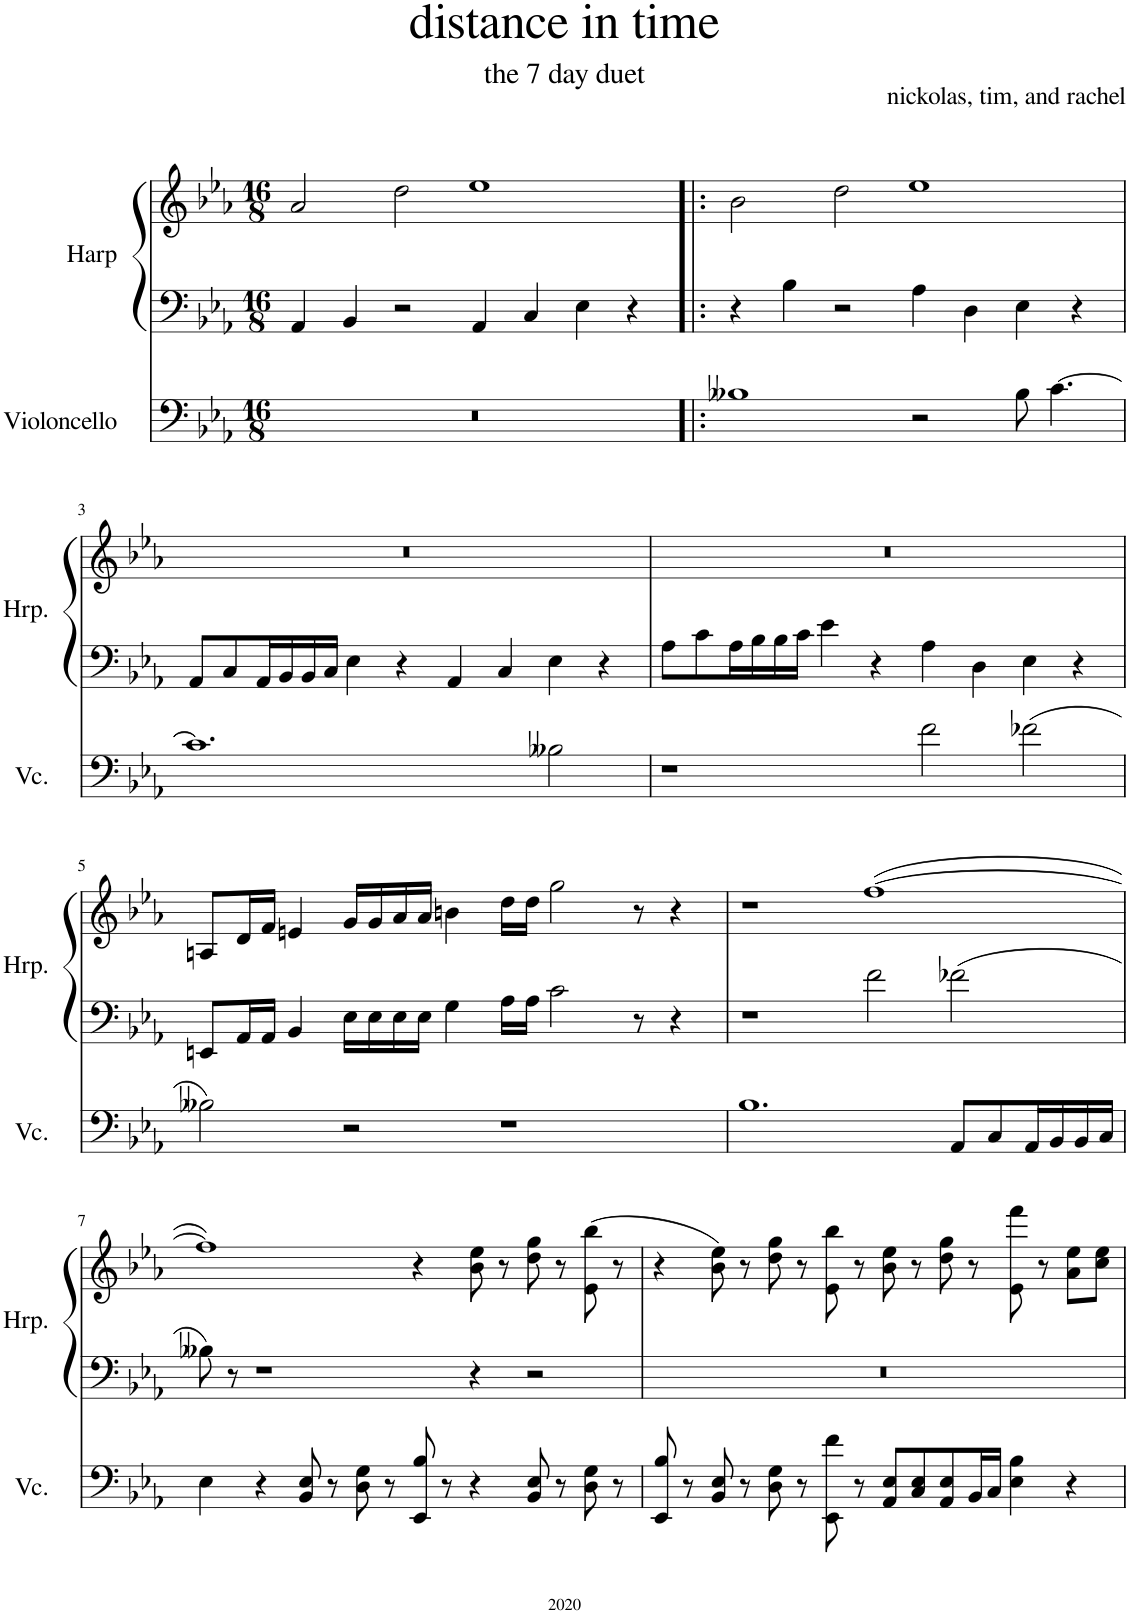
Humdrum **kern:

**kern	**kern	**kern
*part2	*part1	*part1
*staff3	*staff2	*staff1
*I"Violoncello	*I"Harp	*
*I'Vc.	*I'Hrp.	*
*clefF4	*clefF4	*clefG2
*k[b-e-a-]	*k[b-e-a-]	*k[b-e-a-]
*M16/8	*M16/8	*M16/8
=1	=1	=1
0r	4AA-/	2a-/
.	4BB-/	.
.	2r	2dd\
.	4AA-/	1ee-
.	4C/	.
.	4E-\	.
.	4r	.
=2!|:	=2!|:	=2!|:
1B--X	4r	2b-\
.	4B-\	.
.	2r	2dd\
2r	4A-\	1ee-
.	4D\	.
8B--\	4E-\	.
[4.c\	.	.
.	4r	.
!!LO:LB:g=z
=3	=3	=3
1.c]	8AA-/L	0r
.	8C/	.
.	16AA-/L	.
.	16BB-/	.
.	16BB-/	.
.	16C/JJ	.
.	4E-\	.
.	4r	.
.	4AA-/	.
.	4C/	.
2B--X\	4E-\	.
.	4r	.
=4	=4	=4
1r	8A-\L	0r
.	8c\	.
.	16A-\L	.
.	16B-\	.
.	16B-\	.
.	16c\JJ	.
.	4e-\	.
.	4r	.
2f\	4A-\	.
.	4D\	.
(2f-X\	4E-\	.
.	4r	.
!!LO:LB:g=z
=5	=5	=5
2B--X\)	8EEn/L	8An/L
.	16AA-/L	16d/L
.	16AA-/JJ	16f/JJ
.	4BB-/	4en/
2r	16E-\LL	16g/LL
.	16E-\	16g/
.	16E-\	16a-/
.	16E-\JJ	16a-/JJ
.	4G\	4bn\
1r	16A-\LL	16dd\LL
.	16A-\JJ	16dd\JJ
.	2c\	2gg\
.	8r	8r
.	4r	4r
=6	=6	=6
1.B-	1r	1r
.	2f\	([1ff
8AA-/L	2f-X\	.
8C/	.	.
16AA-/L	.	.
16BB-/	.	.
16BB-/	.	.
16C/JJ	.	.
!!LO:LB:g=z
=7	=7	=7
4E-\	8B--X\	1ff])
.	8r	.
4r	1r	.
8BB-/ 8E-/	.	.
8r	.	.
8D\ 8G\	.	.
8r	.	.
8EE-/ 8B-/	.	4r
8r	.	.
4r	4r	8b-\ 8ee-\
.	.	8r
8BB-/ 8E-/	2r	8dd\ 8gg\
8r	.	8r
8D\ 8G\	.	(8e-\ 8bb-\
8r	.	8r
=8	=8	=8
8EE-/ 8B-/	0r	4r
8r	.	.
8BB-/ 8E-/	.	8b-\ 8ee-\)
8r	.	8r
8D\ 8G\	.	8dd\ 8gg\
8r	.	8r
8EE-\ 8f\	.	8e-\ 8bb-\
8r	.	8r
8AA-/ 8E-/L	.	8b-\ 8ee-\
8C/ 8E-/	.	8r
8AA-/ 8E-/	.	8dd\ 8gg\
16BB-/L	.	8r
16C/JJ	.	.
4E-\ 4B-\	.	8e-\ 8fff\
.	.	8r
4r	.	8a-\ 8ee-\L
.	.	8cc\ 8ee-\J
=	=	=
*-	*-	*-
